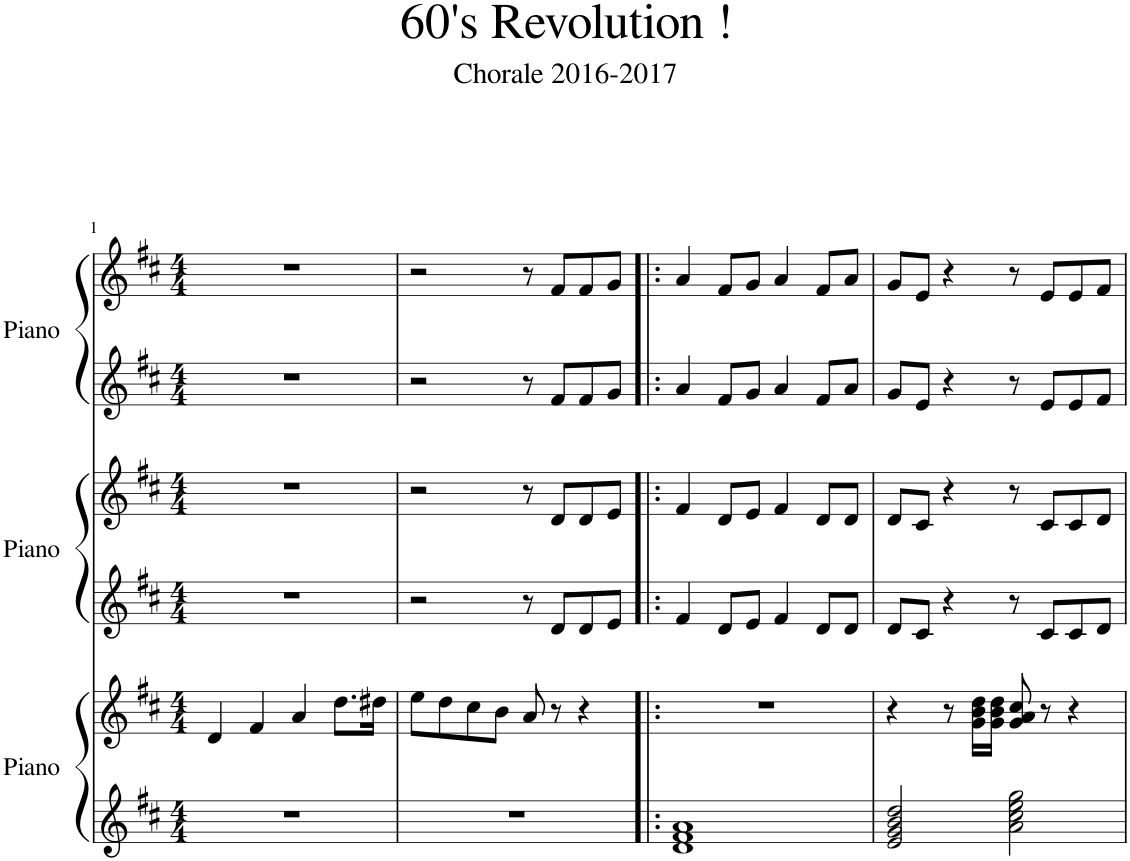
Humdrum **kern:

**kern	**kern	**kern	**kern	**kern	**kern
*part3	*part3	*part2	*part2	*part1	*part1
*staff6	*staff5	*staff4	*staff3	*staff2	*staff1
*I"Piano	*	*I"Piano	*	*I"Piano	*
*I'Pia.	*	*I'Pia.	*	*I'Pia.	*
*clefG2	*clefG2	*clefG2	*clefG2	*clefG2	*clefG2
*k[f#c#]	*k[f#c#]	*k[f#c#]	*k[f#c#]	*k[f#c#]	*k[f#c#]
*M4/4	*M4/4	*M4/4	*M4/4	*M4/4	*M4/4
=1	=1	=1	=1	=1	=1
1r	4d/	1r	1r	1r	1r
.	4f#/	.	.	.	.
.	4a/	.	.	.	.
.	8.dd\L	.	.	.	.
.	16dd#X\Jk	.	.	.	.
=2	=2	=2	=2	=2	=2
1r	8ee\L	2r	2r	2r	2r
.	8dd\	.	.	.	.
.	8cc#\	.	.	.	.
.	8b\J	.	.	.	.
.	8a/	8r	8r	8r	8r
.	8r	8d/L	8d/L	8f#/L	8f#/L
.	4r	8d/	8d/	8f#/	8f#/
.	.	8e/J	8e/J	8g/J	8g/J
=3!|:	=3!|:	=3!|:	=3!|:	=3!|:	=3!|:
1d 1f# 1a	1r	4f#/	4f#/	4a/	4a/
.	.	8d/L	8d/L	8f#/L	8f#/L
.	.	8e/J	8e/J	8g/J	8g/J
.	.	4f#/	4f#/	4a/	4a/
.	.	8d/L	8d/L	8f#/L	8f#/L
.	.	8d/J	8d/J	8a/J	8a/J
=4	=4	=4	=4	=4	=4
2e/ 2g/ 2b/ 2dd/	4r	8d/L	8d/L	8g/L	8g/L
.	.	8c#/J	8c#/J	8e/J	8e/J
.	8r	4r	4r	4r	4r
.	16g\ 16b\ 16dd\LL	.	.	.	.
.	16g\ 16b\ 16dd\JJ	.	.	.	.
2a\ 2cc#\ 2ee\ 2gg\	8g/ 8a/ 8cc#/	8r	8r	8r	8r
.	8r	8c#/L	8c#/L	8e/L	8e/L
.	4r	8c#/	8c#/	8e/	8e/
.	.	8d/J	8d/J	8f#/J	8f#/J
=	=	=	=	=	=
*-	*-	*-	*-	*-	*-
